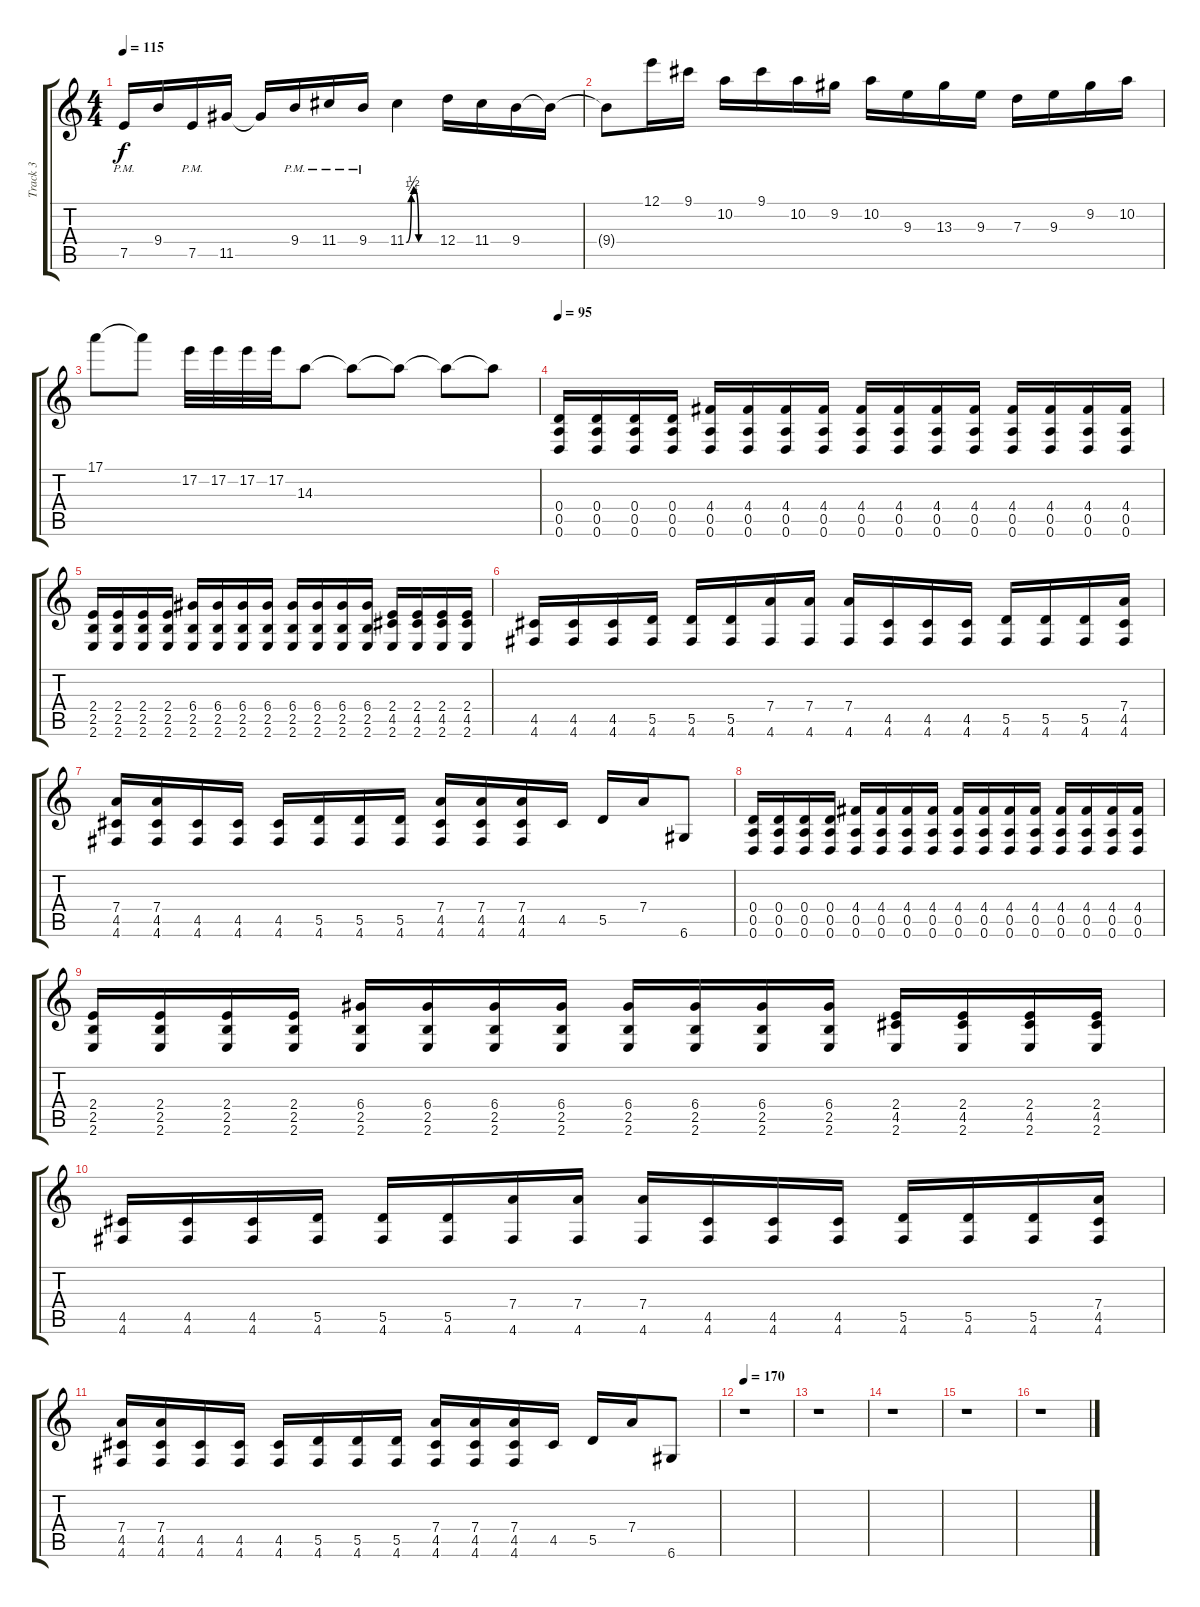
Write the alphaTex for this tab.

\track ("Track 3" "Track 3") {instrument distortionguitar}
\staff {score tabs}
\tuning (E4 B3 G3 D3 A2 D2) {hide}
\ts (4 4)
\tempo 115
\clef g2
\ks c
7.5{pm}.16{dy f} 9.4.16 7.5{pm}.16 11.5.16 11.5{t}.16 9.4{pm}.16 11.4{pm}.16 9.4{pm}.16 11.4{be (custom 0 0 10 1 15 2 25 0 60 0)}.4 12.4.16 11.4.16 9.4.16 9.4{t}.16 |
9.4{t}.8 12.1.16 9.1.16 10.2.16 9.1.16 10.2.16 9.2.16 10.2.16 9.3.16 13.3.16 9.3.16 7.3.16 9.3.16 9.2.16 10.2.16 |
17.1.8 17.1{t}.8 17.2.32 17.2.32 17.2.32 17.2.32 14.3.8 14.3{t}.8 14.3{t}.8 14.3{t}.8 14.3{t}.8 |
\tempo 95
(0.4 0.5 0.6).16 (0.4 0.5 0.6).16 (0.4 0.5 0.6).16 (0.4 0.5 0.6).16 (4.4 0.5 0.6).16 (4.4 0.5 0.6).16 (4.4 0.5 0.6).16 (4.4 0.5 0.6).16 (4.4 0.5 0.6).16 (4.4 0.5 0.6).16 (4.4 0.5 0.6).16 (4.4 0.5 0.6).16 (4.4 0.5 0.6).16 (4.4 0.5 0.6).16 (4.4 0.5 0.6).16 (4.4 0.5 0.6).16 |
(2.4 2.5 2.6).16 (2.4 2.5 2.6).16 (2.4 2.5 2.6).16 (2.4 2.5 2.6).16 (6.4 2.5 2.6).16 (6.4 2.5 2.6).16 (6.4 2.5 2.6).16 (6.4 2.5 2.6).16 (6.4 2.5 2.6).16 (6.4 2.5 2.6).16 (6.4 2.5 2.6).16 (6.4 2.5 2.6).16 (2.4 4.5 2.6).16 (2.4 4.5 2.6).16 (2.4 4.5 2.6).16 (2.4 4.5 2.6).16 |
(4.5 4.6).16 (4.5 4.6).16 (4.5 4.6).16 (5.5 4.6).16 (5.5 4.6).16 (5.5 4.6).16 (7.4 4.6).16 (7.4 4.6).16 (7.4 4.6).16 (4.5 4.6).16 (4.5 4.6).16 (4.5 4.6).16 (5.5 4.6).16 (5.5 4.6).16 (5.5 4.6).16 (7.4 4.5 4.6).16 |
(7.4 4.5 4.6).16 (7.4 4.5 4.6).16 (4.5 4.6).16 (4.5 4.6).16 (4.5 4.6).16 (5.5 4.6).16 (5.5 4.6).16 (5.5 4.6).16 (7.4 4.5 4.6).16 (7.4 4.5 4.6).16 (7.4 4.5 4.6).16 4.5.16 5.5.16 7.4.16 6.6.8 |
(0.4 0.5 0.6).16 (0.4 0.5 0.6).16 (0.4 0.5 0.6).16 (0.4 0.5 0.6).16 (4.4 0.5 0.6).16 (4.4 0.5 0.6).16 (4.4 0.5 0.6).16 (4.4 0.5 0.6).16 (4.4 0.5 0.6).16 (4.4 0.5 0.6).16 (4.4 0.5 0.6).16 (4.4 0.5 0.6).16 (4.4 0.5 0.6).16 (4.4 0.5 0.6).16 (4.4 0.5 0.6).16 (4.4 0.5 0.6).16 |
(2.4 2.5 2.6).16 (2.4 2.5 2.6).16 (2.4 2.5 2.6).16 (2.4 2.5 2.6).16 (6.4 2.5 2.6).16 (6.4 2.5 2.6).16 (6.4 2.5 2.6).16 (6.4 2.5 2.6).16 (6.4 2.5 2.6).16 (6.4 2.5 2.6).16 (6.4 2.5 2.6).16 (6.4 2.5 2.6).16 (2.4 4.5 2.6).16 (2.4 4.5 2.6).16 (2.4 4.5 2.6).16 (2.4 4.5 2.6).16 |
(4.5 4.6).16 (4.5 4.6).16 (4.5 4.6).16 (5.5 4.6).16 (5.5 4.6).16 (5.5 4.6).16 (7.4 4.6).16 (7.4 4.6).16 (7.4 4.6).16 (4.5 4.6).16 (4.5 4.6).16 (4.5 4.6).16 (5.5 4.6).16 (5.5 4.6).16 (5.5 4.6).16 (7.4 4.5 4.6).16 |
(7.4 4.5 4.6).16 (7.4 4.5 4.6).16 (4.5 4.6).16 (4.5 4.6).16 (4.5 4.6).16 (5.5 4.6).16 (5.5 4.6).16 (5.5 4.6).16 (7.4 4.5 4.6).16 (7.4 4.5 4.6).16 (7.4 4.5 4.6).16 4.5.16 5.5.16 7.4.16 6.6.8 |
\tempo 170
r.1 |
r.1 |
r.1 |
r.1 |
r.1
